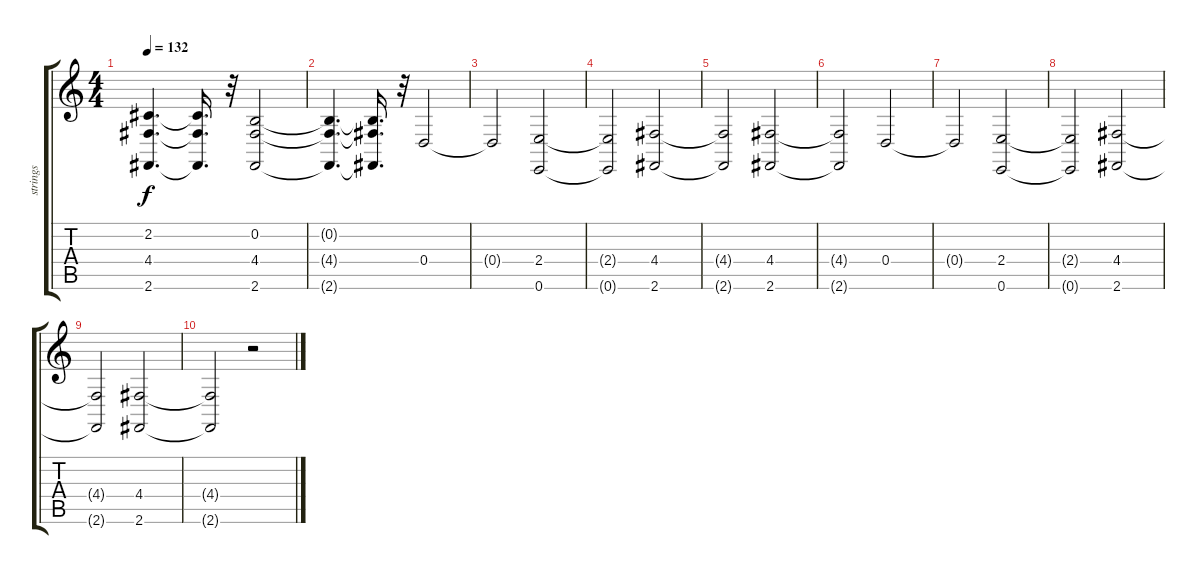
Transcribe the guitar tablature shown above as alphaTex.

\track ("strings" "strings") {instrument stringensemble1}
\staff {score tabs}
\tuning (E4 B3 G3 D3 A2 E2) {hide}
\ts (4 4)
\tempo 132
\clef g2
\ks c
(2.2{t} 4.4{t} 2.6{t}).4{d dy f} (2.2{t} 4.4{t} 2.6{t}).16{d} r.32 (0.2 4.4 2.6).2 |
(0.2{t} 4.4{t} 2.6{t}).4{d} (0.2{t} 4.4{t} 2.6{t}).16{d} r.32 0.4.2 |
0.4{t}.2 (2.4 0.6).2 |
(2.4{t} 0.6{t}).2 (4.4 2.6).2 |
(4.4{t} 2.6{t}).2 (4.4 2.6).2 |
(4.4{t} 2.6{t}).2 0.4.2 |
0.4{t}.2 (2.4 0.6).2 |
(2.4{t} 0.6{t}).2 (4.4 2.6).2 |
(4.4{t} 2.6{t}).2 (4.4 2.6).2 |
(4.4{t} 2.6{t}).2 r.2
